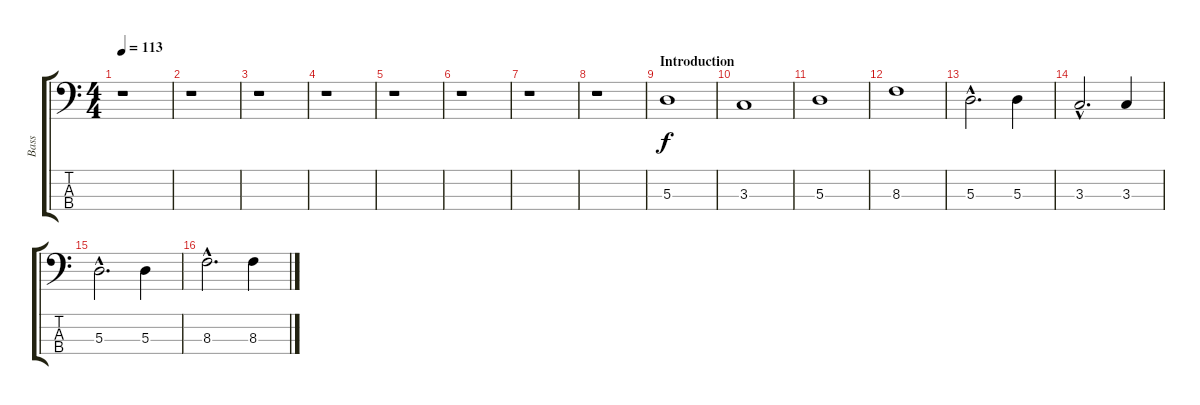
\track ("Bass" "Bass") {instrument electricbasspick}
\staff {score tabs}
\tuning (G2 D2 A1 E1) {hide}
\ts (4 4)
\tempo 113
\clef f4
\ks c
r.1{dy f instrument electricbasspick} |
r.1 |
r.1 |
r.1 |
r.1 |
r.1 |
r.1 |
r.1 |
\section ("" "Introduction")
5.3.1 |
3.3.1 |
5.3.1 |
8.3.1 |
5.3{hac}.2{d} 5.3.4 |
3.3{hac}.2{d} 3.3.4 |
5.3{hac}.2{d} 5.3.4 |
8.3{hac}.2{d} 8.3.4
